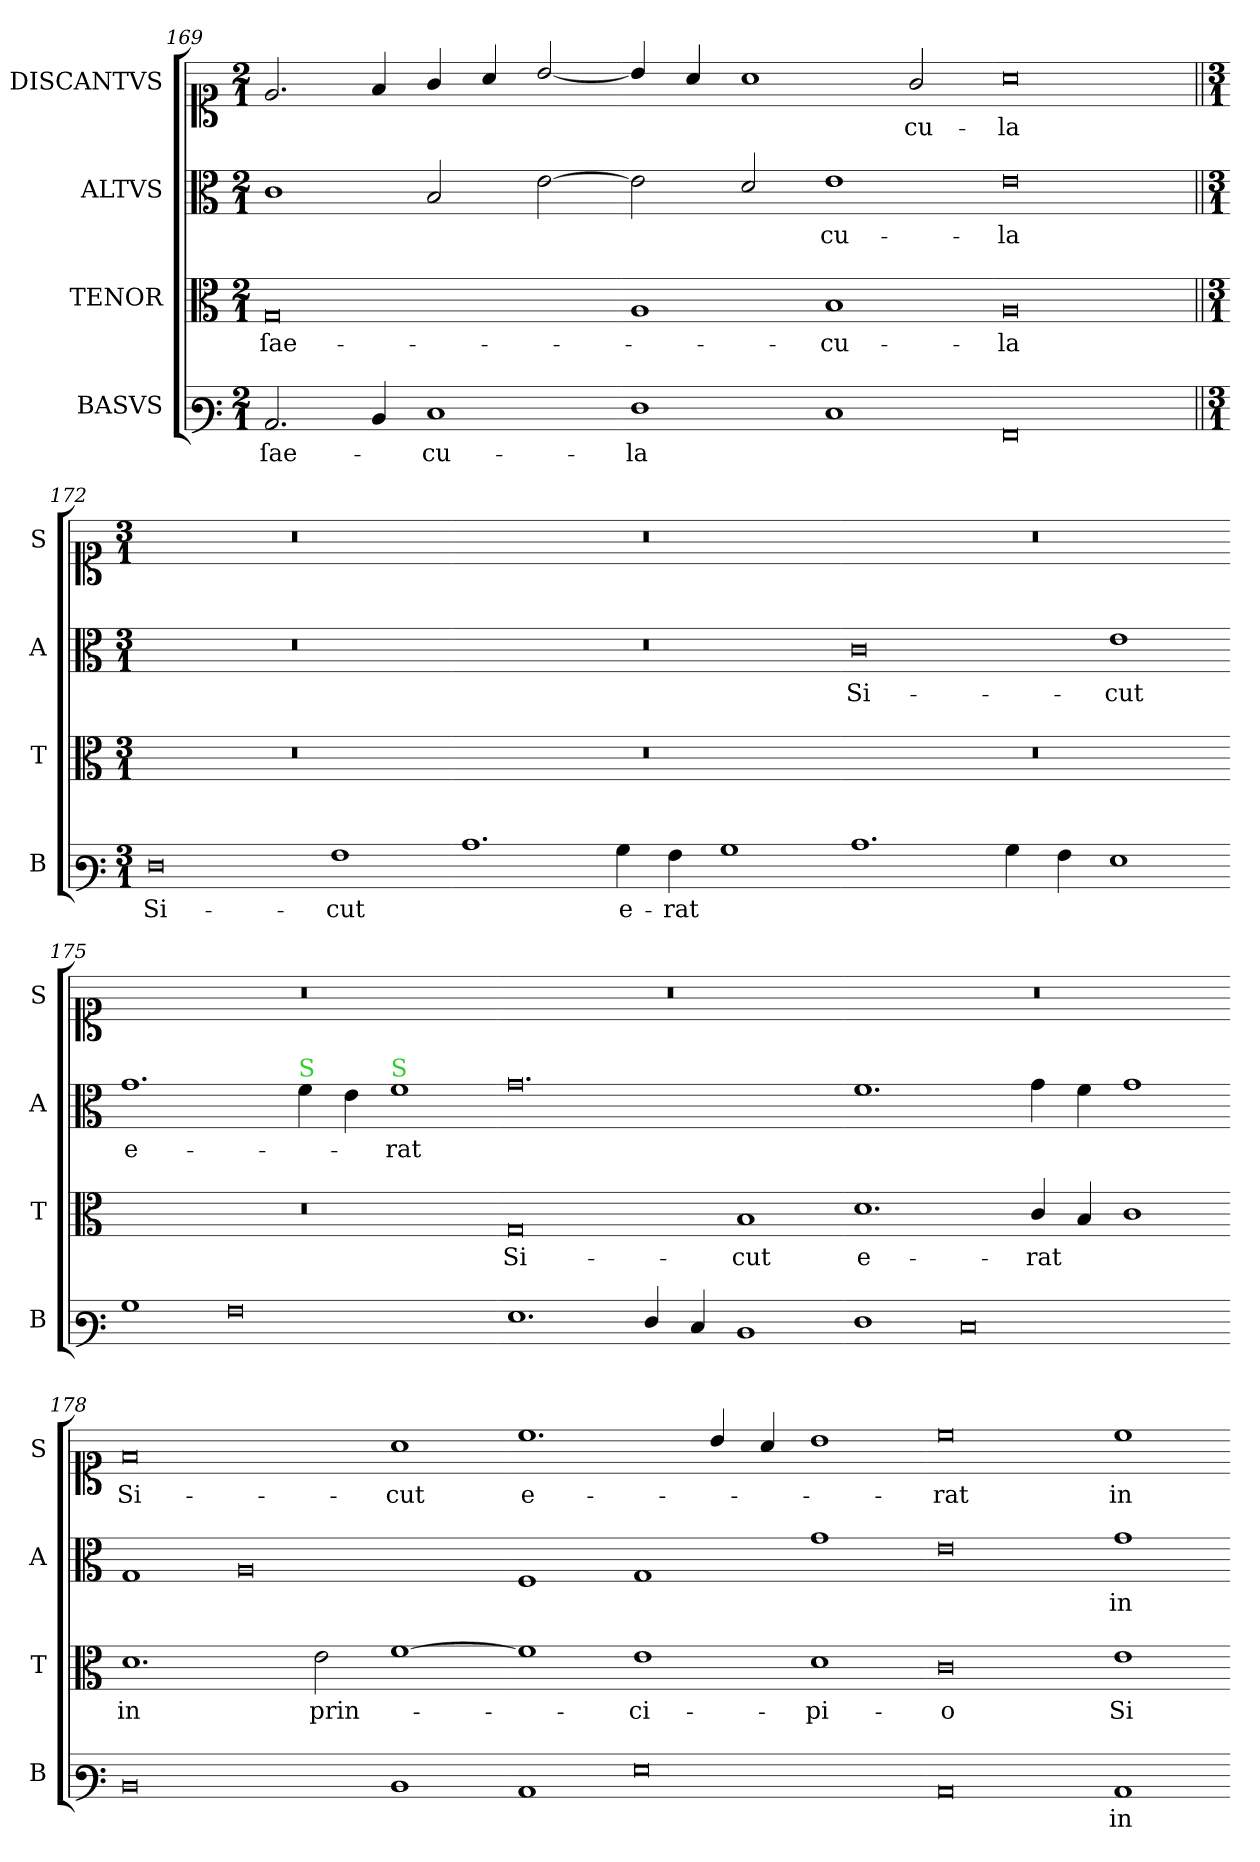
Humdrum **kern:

**kern	**text	**kern	**text	**kern	**text	**kern	**text
*part4	*part4	*part3	*part3	*part2	*part2	*part1	*part1
*staff4	*staff4	*staff3	*staff3	*staff2	*staff2	*staff1	*staff1
*I"BASVS	*	*I"TENOR	*	*I"ALTVS	*	*I"DISCANTVS	*
*I'B	*	*I'T	*	*I'A	*	*I'S	*
*clefF3	*	*clefC3	*	*clefC3	*	*clefC1	*
*k[]	*	*k[]	*	*k[]	*	*k[]	*
*A:aeo	*	*A:aeo	*	*A:aeo	*	*A:aeo	*
*M2/1	*	*M2/1	*	*M2/1	*	*M2/1	*
=169	=169	=169	=169	=169	=169	=169	=169
2.C/	ſae-	0G	ſae-	1c	.	2.e/	.
4D/	.	.	.	.	.	4f/	.
1E	-cu-	.	.	2B/	.	4g/	.
.	.	.	.	.	.	4a/	.
.	.	.	.	[2e\	.	[2b/	.
=170-	=170-	=170-	=170-	=170-	=170-	=170-	=170-
1F	-la	1A	.	2e\]	.	4b/]	.
.	.	.	.	.	.	4a/	.
.	.	.	.	2d/	.	1a	.
1E	.	1B	-cu-	1e	-cu-	.	.
.	.	.	.	.	.	2g/	-cu-
=171-	=171-	=171-	=171-	=171-	=171-	=171-	=171-
0AA/	.	0A\	-la	0e\	-la	0a\	-la
=172||	=172||	=172||	=172||	=172||	=172||	=172||	=172||
*M3/1	*	*M3/1	*	*M3/1	*	*M3/1	*
0F	Si-	0.r	.	0.r	.	0.r	.
1A	-cut	.	.	.	.	.	.
=173-	=173-	=173-	=173-	=173-	=173-	=173-	=173-
1.c	.	0.r	.	0.r	.	0.r	.
4B\	e-	.	.	.	.	.	.
4A\	-rat	.	.	.	.	.	.
1B	.	.	.	.	.	.	.
=174-	=174-	=174-	=174-	=174-	=174-	=174-	=174-
1.c	.	0.r	.	0c	Si-	0.r	.
4B\	.	.	.	.	.	.	.
4A\	.	.	.	.	.	.	.
1G	.	.	.	1e	-cut	.	.
=175-	=175-	=175-	=175-	=175-	=175-	=175-	=175-
1B	.	0.r	.	1.g	e-	0.r	.
0A	.	.	.	.	.	.	.
!	!	!	!	!LO:TX:a:color=limegreen:t=S	!	!	!
.	.	.	.	4f\	.	.	.
.	.	.	.	4e\	.	.	.
!	!	!	!	!LO:TX:a:color=limegreen:t=S	!	!	!
.	.	.	.	1f	-rat	.	.
=176-	=176-	=176-	=176-	=176-	=176-	=176-	=176-
1.G	.	0G	Si-	0.g	.	0.r	.
4F/	.	.	.	.	.	.	.
4E/	.	.	.	.	.	.	.
1D	.	1B	-cut	.	.	.	.
=177-	=177-	=177-	=177-	=177-	=177-	=177-	=177-
1F	.	1.d	e-	1.f	.	0.r	.
0E	.	.	.	.	.	.	.
.	.	4c/	-rat	4g\	.	.	.
.	.	4B/	.	4f\	.	.	.
.	.	1c	.	1g	.	.	.
=178-	=178-	=178-	=178-	=178-	=178-	=178-	=178-
0D	.	1.d	in	1G	.	0f	Si-
.	.	.	.	0A	.	.	.
.	.	2e\	prin-	.	.	.	.
1D	.	[1f	.	.	.	1a	-cut
=179-	=179-	=179-	=179-	=179-	=179-	=179-	=179-
1C	.	1f]	.	1F	.	1.cc	e-
0G	.	1e	-ci-	1G	.	.	.
.	.	.	.	.	.	4b/	.
.	.	.	.	.	.	4a/	.
.	.	1d	-pi-	1g	.	1b	.
=180-	=180-	=180-	=180-	=180-	=180-	=180-	=180-
0C	.	0c	-o	0e	.	0cc	-rat
!	!	!	!LO:LY:i	!	!	!	!
1C	in	1e	Si-	1g	in	1cc	in
=-	=-	=-	=-	=-	=-	=-	=-
*-	*-	*-	*-	*-	*-	*-	*-
